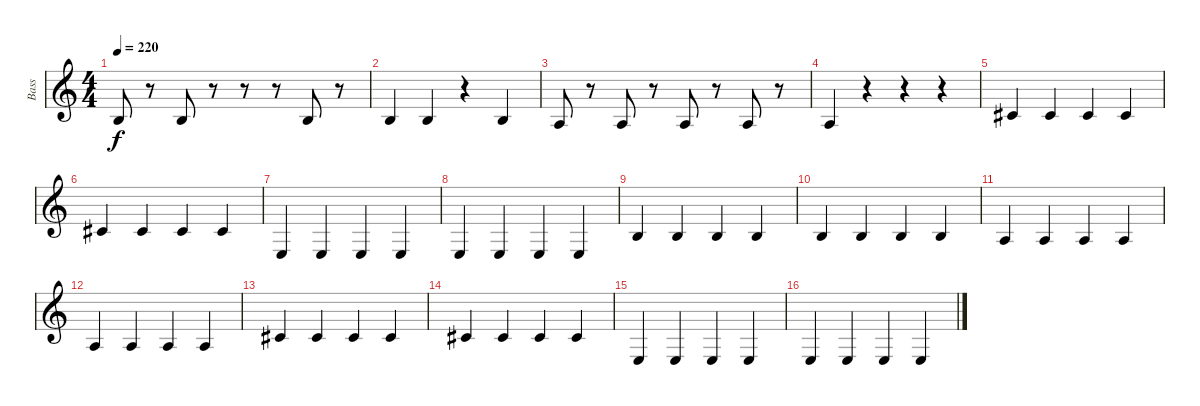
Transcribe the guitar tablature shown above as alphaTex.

\track ("Bass" "Bass") {instrument electricbasspick}
\staff {score}
\tuning (Eb4 Bb3 Gb3 Db3 Ab2 Eb2) {hide}
\ts (4 4)
\tempo 220
\clef g2
\ks c
3.5.8{dy f} r.8 3.5.8 r.8 r.8 r.8 3.5.8 r.8 |
3.5.4 3.5.4 r.4 3.5.4 |
6.6.8 r.8 6.6.8 r.8 6.6.8 r.8 6.6.8 r.8 |
6.6.4 r.4 r.4 r.4 |
5.5.4 5.5.4 5.5.4 5.5.4 |
5.5.4 5.5.4 5.5.4 5.5.4 |
1.6.4 1.6.4 1.6.4 1.6.4 |
1.6.4 1.6.4 1.6.4 1.6.4 |
3.5.4 3.5.4 3.5.4 3.5.4 |
3.5.4 3.5.4 3.5.4 3.5.4 |
6.6.4 6.6.4 6.6.4 6.6.4 |
6.6.4 6.6.4 6.6.4 6.6.4 |
5.5.4 5.5.4 5.5.4 5.5.4 |
5.5.4 5.5.4 5.5.4 5.5.4 |
1.6.4 1.6.4 1.6.4 1.6.4 |
1.6.4 1.6.4 1.6.4 1.6.4
